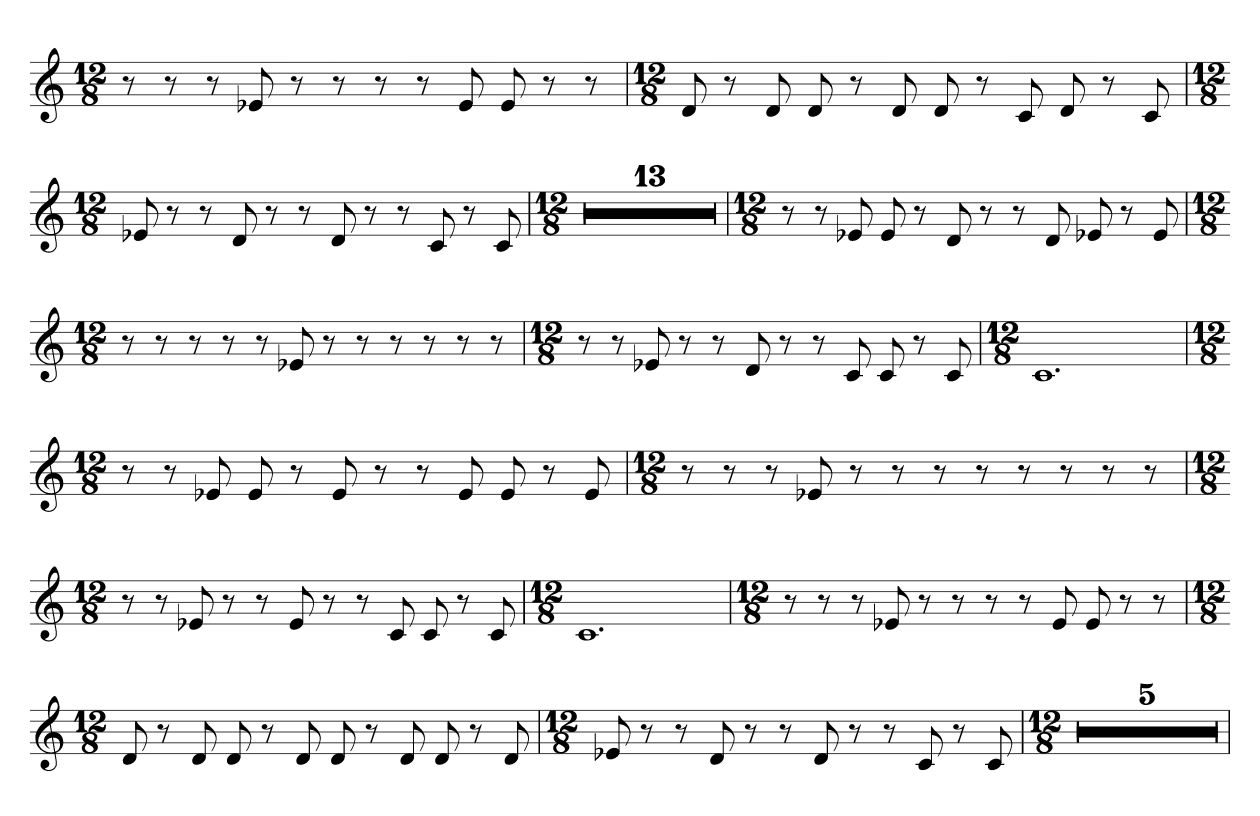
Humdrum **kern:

**kern
*part1
*staff1
*M12/8
=
8r
8r
8r
8e-X
8r
8r
8r
8r
8e-
8e-
8r
8r
=
*M12/8
8d
8r
8d
8d
8r
8d
8d
8r
8c
8d
8r
8c
=
*M12/8
8e-X
8r
8r
8d
8r
8r
8d
8r
8r
8c
8r
8c
=
*M12/8
1.r
=
*M12/8
1.r
=
*M12/8
1.r
=
*M12/8
1.r
=
*M12/8
1.r
=
*M12/8
1.r
=
*M12/8
1.r
=
*M12/8
1.r
=
*M12/8
1.r
=
*M12/8
1.r
=
*M12/8
1.r
=
*M12/8
1.r
=
*M12/8
1.r
=
*M12/8
8r
8r
8e-X
8e-
8r
8d
8r
8r
8d
8e-X
8r
8e-
=
*M12/8
8r
8r
8r
8r
8r
8e-X
8r
8r
8r
8r
8r
8r
=
*M12/8
8r
8r
8e-X
8r
8r
8d
8r
8r
8c
8c
8r
8c
=
*M12/8
1.c
=
*M12/8
8r
8r
8e-X
8e-
8r
8e-
8r
8r
8e-
8e-
8r
8e-
=
*M12/8
8r
8r
8r
8e-X
8r
8r
8r
8r
8r
8r
8r
8r
=
*M12/8
8r
8r
8e-X
8r
8r
8e-
8r
8r
8c
8c
8r
8c
=
*M12/8
1.c
=
*M12/8
8r
8r
8r
8e-X
8r
8r
8r
8r
8e-
8e-
8r
8r
=
*M12/8
8d
8r
8d
8d
8r
8d
8d
8r
8d
8d
8r
8d
=
*M12/8
8e-X
8r
8r
8d
8r
8r
8d
8r
8r
8c
8r
8c
=
*M12/8
1.r
=
*M12/8
1.r
=
*M12/8
1.r
=
*M12/8
1.r
=
*M12/8
1.r
=
*-
